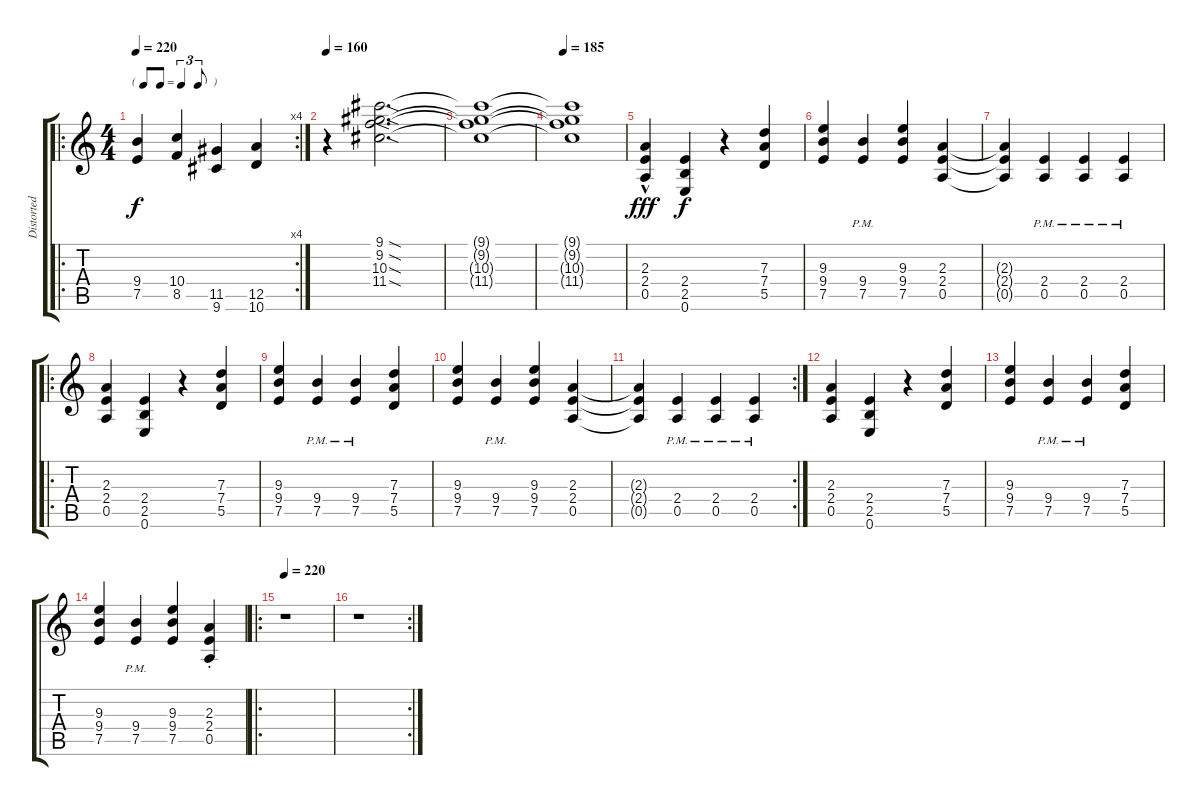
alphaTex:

\track ("Distorted Guitar" "Distorted ") {instrument distortionguitar}
\staff {score tabs}
\tuning (E4 B3 G3 D3 A2 E2) {hide}
\ro
\rc 4
\ts (4 4)
\tf triplet8th
\tempo 220
\clef g2
\ks c
(9.4 7.5).4{dy f} (10.4 8.5).4 (11.5 9.6).4 (12.5 10.6).4 |
\tempo 160
r.4 (9.1{sod} 9.2{sod} 10.3{sod} 11.4{sod}).2{d} |
(9.1{t} 9.2{t} 10.3{t} 11.4{t}).1 |
\tempo 185
(9.1{t} 9.2{t} 10.3{t} 11.4{t}).1 |
(2.3{hac} 2.4 0.5).4{dy fff} (2.4 2.5 0.6).4{dy f} r.4 (7.3 7.4 5.5).4 |
(9.3 9.4 7.5).4 (9.4{pm} 7.5{pm}).4 (9.3 9.4 7.5).4 (2.3 2.4 0.5).4 |
(2.3{t} 2.4{t} 0.5{t}).4 (2.4{pm} 0.5{pm}).4 (2.4{pm} 0.5{pm}).4 (2.4{pm} 0.5{pm}).4 |
\ro
(2.3 2.4 0.5).4 (2.4 2.5 0.6).4 r.4 (7.3 7.4 5.5).4 |
(9.3 9.4 7.5).4 (9.4{pm} 7.5{pm}).4 (9.4{pm} 7.5{pm}).4 (7.3 7.4 5.5).4 |
(9.3 9.4 7.5).4 (9.4{pm} 7.5{pm}).4 (9.3 9.4 7.5).4 (2.3 2.4 0.5).4 |
\rc 2
(2.3{t} 2.4{t} 0.5{t}).4 (2.4{pm} 0.5{pm}).4 (2.4{pm} 0.5{pm}).4 (2.4{pm} 0.5{pm}).4 |
(2.3 2.4 0.5).4 (2.4 2.5 0.6).4 r.4 (7.3 7.4 5.5).4 |
(9.3 9.4 7.5).4 (9.4{pm} 7.5{pm}).4 (9.4{pm} 7.5{pm}).4 (7.3 7.4 5.5).4 |
(9.3 9.4 7.5).4 (9.4{pm} 7.5{pm}).4 (9.3 9.4 7.5).4 (2.3 2.4 0.5{st}).4 |
\ro
\tempo 220
r.1 |
\rc 2
r.1
